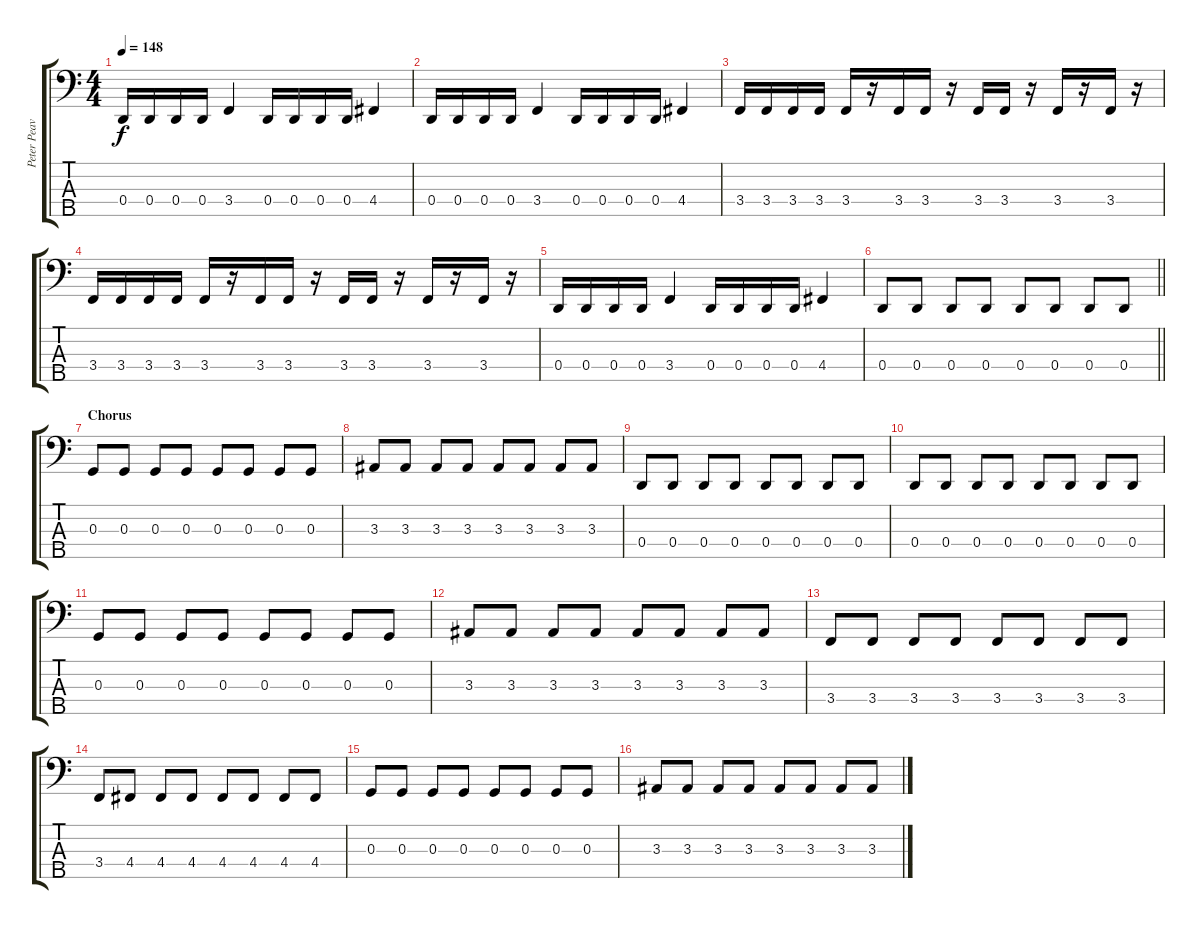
\track ("Peter Peavey Wagner" "Peter Peav") {instrument electricbasspick}
\staff {score tabs}
\tuning (F2 C2 G1 D1 A0) {hide}
\ts (4 4)
\tempo 148
\clef f4
\ks c
0.4.16{dy f} 0.4.16 0.4.16 0.4.16 3.4.4 0.4.16 0.4.16 0.4.16 0.4.16 4.4.4 |
0.4.16 0.4.16 0.4.16 0.4.16 3.4.4 0.4.16 0.4.16 0.4.16 0.4.16 4.4.4 |
3.4.16 3.4.16 3.4.16 3.4.16 3.4.16 r.16 3.4.16 3.4.16 r.16 3.4.16 3.4.16 r.16 3.4.16 r.16 3.4.16 r.16 |
3.4.16 3.4.16 3.4.16 3.4.16 3.4.16 r.16 3.4.16 3.4.16 r.16 3.4.16 3.4.16 r.16 3.4.16 r.16 3.4.16 r.16 |
0.4.16 0.4.16 0.4.16 0.4.16 3.4.4 0.4.16 0.4.16 0.4.16 0.4.16 4.4.4 |
\barLineRight lightlight
0.4.8 0.4.8 0.4.8 0.4.8 0.4.8 0.4.8 0.4.8 0.4.8 |
\section ("" "Chorus")
0.3.8 0.3.8 0.3.8 0.3.8 0.3.8 0.3.8 0.3.8 0.3.8 |
3.3.8 3.3.8 3.3.8 3.3.8 3.3.8 3.3.8 3.3.8 3.3.8 |
0.4.8 0.4.8 0.4.8 0.4.8 0.4.8 0.4.8 0.4.8 0.4.8 |
0.4.8 0.4.8 0.4.8 0.4.8 0.4.8 0.4.8 0.4.8 0.4.8 |
0.3.8 0.3.8 0.3.8 0.3.8 0.3.8 0.3.8 0.3.8 0.3.8 |
3.3.8 3.3.8 3.3.8 3.3.8 3.3.8 3.3.8 3.3.8 3.3.8 |
3.4.8 3.4.8 3.4.8 3.4.8 3.4.8 3.4.8 3.4.8 3.4.8 |
3.4.8 4.4.8 4.4.8 4.4.8 4.4.8 4.4.8 4.4.8 4.4.8 |
0.3.8 0.3.8 0.3.8 0.3.8 0.3.8 0.3.8 0.3.8 0.3.8 |
3.3.8 3.3.8 3.3.8 3.3.8 3.3.8 3.3.8 3.3.8 3.3.8
